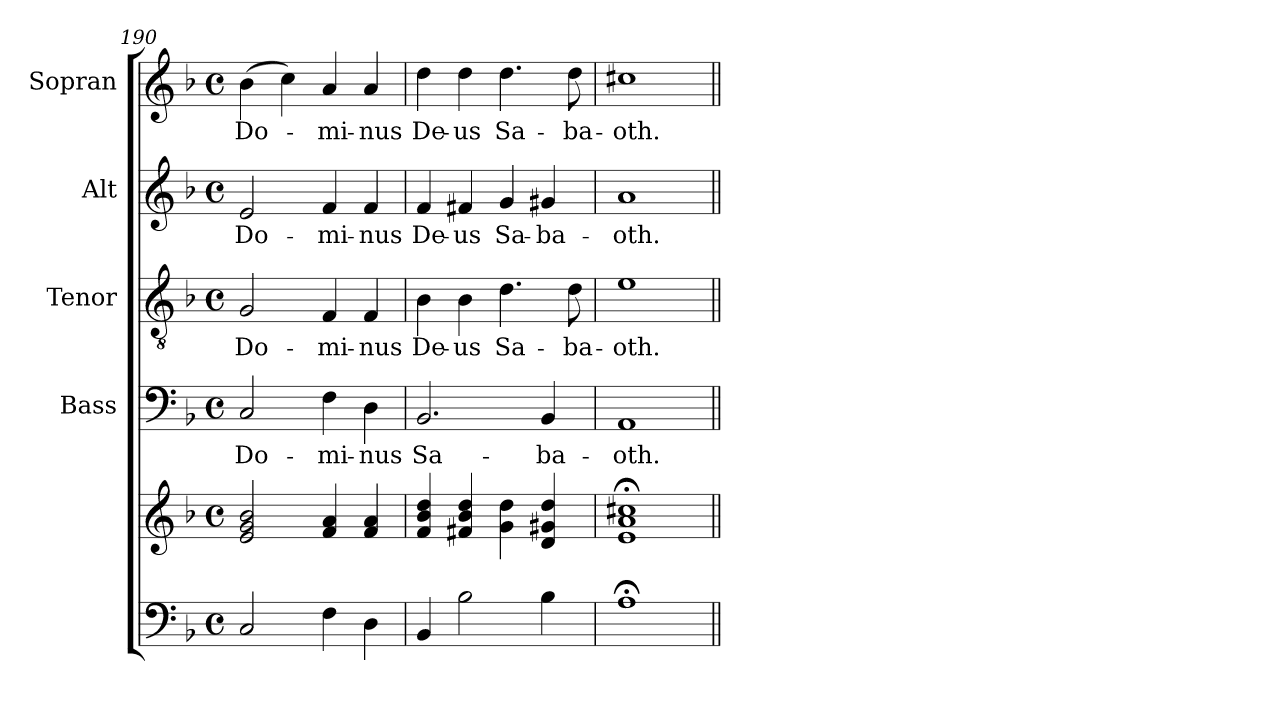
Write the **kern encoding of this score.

**kern	**kern	**kern	**text	**kern	**text	**kern	**text	**kern	**text
*part5	*part5	*part4	*part4	*part3	*part3	*part2	*part2	*part1	*part1
*staff6	*staff5	*staff4	*staff4	*staff3	*staff3	*staff2	*staff2	*staff1	*staff1
*	*	*I"Bass	*	*I"Tenor	*	*I"Alt	*	*I"Sopran	*
*	*	*I'B.	*	*I'T.	*	*I'A.	*	*I'S.	*
*clefF4	*clefG2	*clefF4	*	*clefGv2	*	*clefG2	*	*clefG2	*
*k[b-]	*k[b-]	*k[b-]	*	*k[b-]	*	*k[b-]	*	*k[b-]	*
*F:	*F:	*F:	*	*F:	*	*F:	*	*F:	*
*M4/4	*M4/4	*M4/4	*	*M4/4	*	*M4/4	*	*M4/4	*
*met(c)	*met(c)	*met(c)	*	*met(c)	*	*met(c)	*	*met(c)	*
=190	=190	=190	=190	=190	=190	=190	=190	=190	=190
!	!	!	!LO:LY:b	!	!LO:LY:b	!	!LO:LY:b	!	!LO:LY:b
2C/	2e/ 2g/ 2b-/	2C/	Do-	2G/	Do-	2e/	Do-	(>4b-\	Do-
.	.	.	.	.	.	.	.	4cc\)	.
!	!	!	!LO:LY:b	!	!LO:LY:b	!	!LO:LY:b	!	!LO:LY:b
4F\	4f/ 4a/	4F\	-mi-	4F/	-mi-	4f/	-mi-	4a/	-mi-
!	!	!	!LO:LY:b	!	!LO:LY:b	!	!LO:LY:b	!	!LO:LY:b
4D\	4f/ 4a/	4D\	-nus	4F/	-nus	4f/	-nus	4a/	-nus
=191	=191	=191	=191	=191	=191	=191	=191	=191	=191
!	!	!	!LO:LY:b	!	!LO:LY:b	!	!LO:LY:b	!	!LO:LY:b
4BB-/	4f/ 4b-/ 4dd/	2.BB-/	Sa-	4B-\	De-	4f/	De-	4dd\	De-
!	!	!	!	!	!LO:LY:b	!	!LO:LY:b	!	!LO:LY:b
2B-\	4f#X/ 4b-/ 4dd/	.	.	4B-\	-us	4f#X/	-us	4dd\	-us
!	!	!	!	!	!LO:LY:b	!	!LO:LY:b	!	!LO:LY:b
.	4g\ 4dd\	.	.	4.d\	Sa-	4g/	Sa-	4.dd\	Sa-
!	!	!	!LO:LY:b	!	!	!	!LO:LY:b	!	!
4B-\	4d/ 4g#X/ 4dd/	4BB-/	-ba-	.	.	4g#X/	-ba-	.	.
!	!	!	!	!	!LO:LY:b	!	!	!	!LO:LY:b
.	.	.	.	8d\	-ba-	.	.	8dd\	-ba-
!!LO:PB:g=z
=192	=192	=192	=192	=192	=192	=192	=192	=192	=192
!	!	!	!LO:LY:b	!	!LO:LY:b	!	!LO:LY:b	!	!LO:LY:b
1A;<	1e;< 1a;< 1cc#X;<	1AA	-oth.	1e	-oth.	1a	-oth.	1cc#X	-oth.
=||	=||	=||	=||	=||	=||	=||	=||	=||	=||
*-	*-	*-	*-	*-	*-	*-	*-	*-	*-
